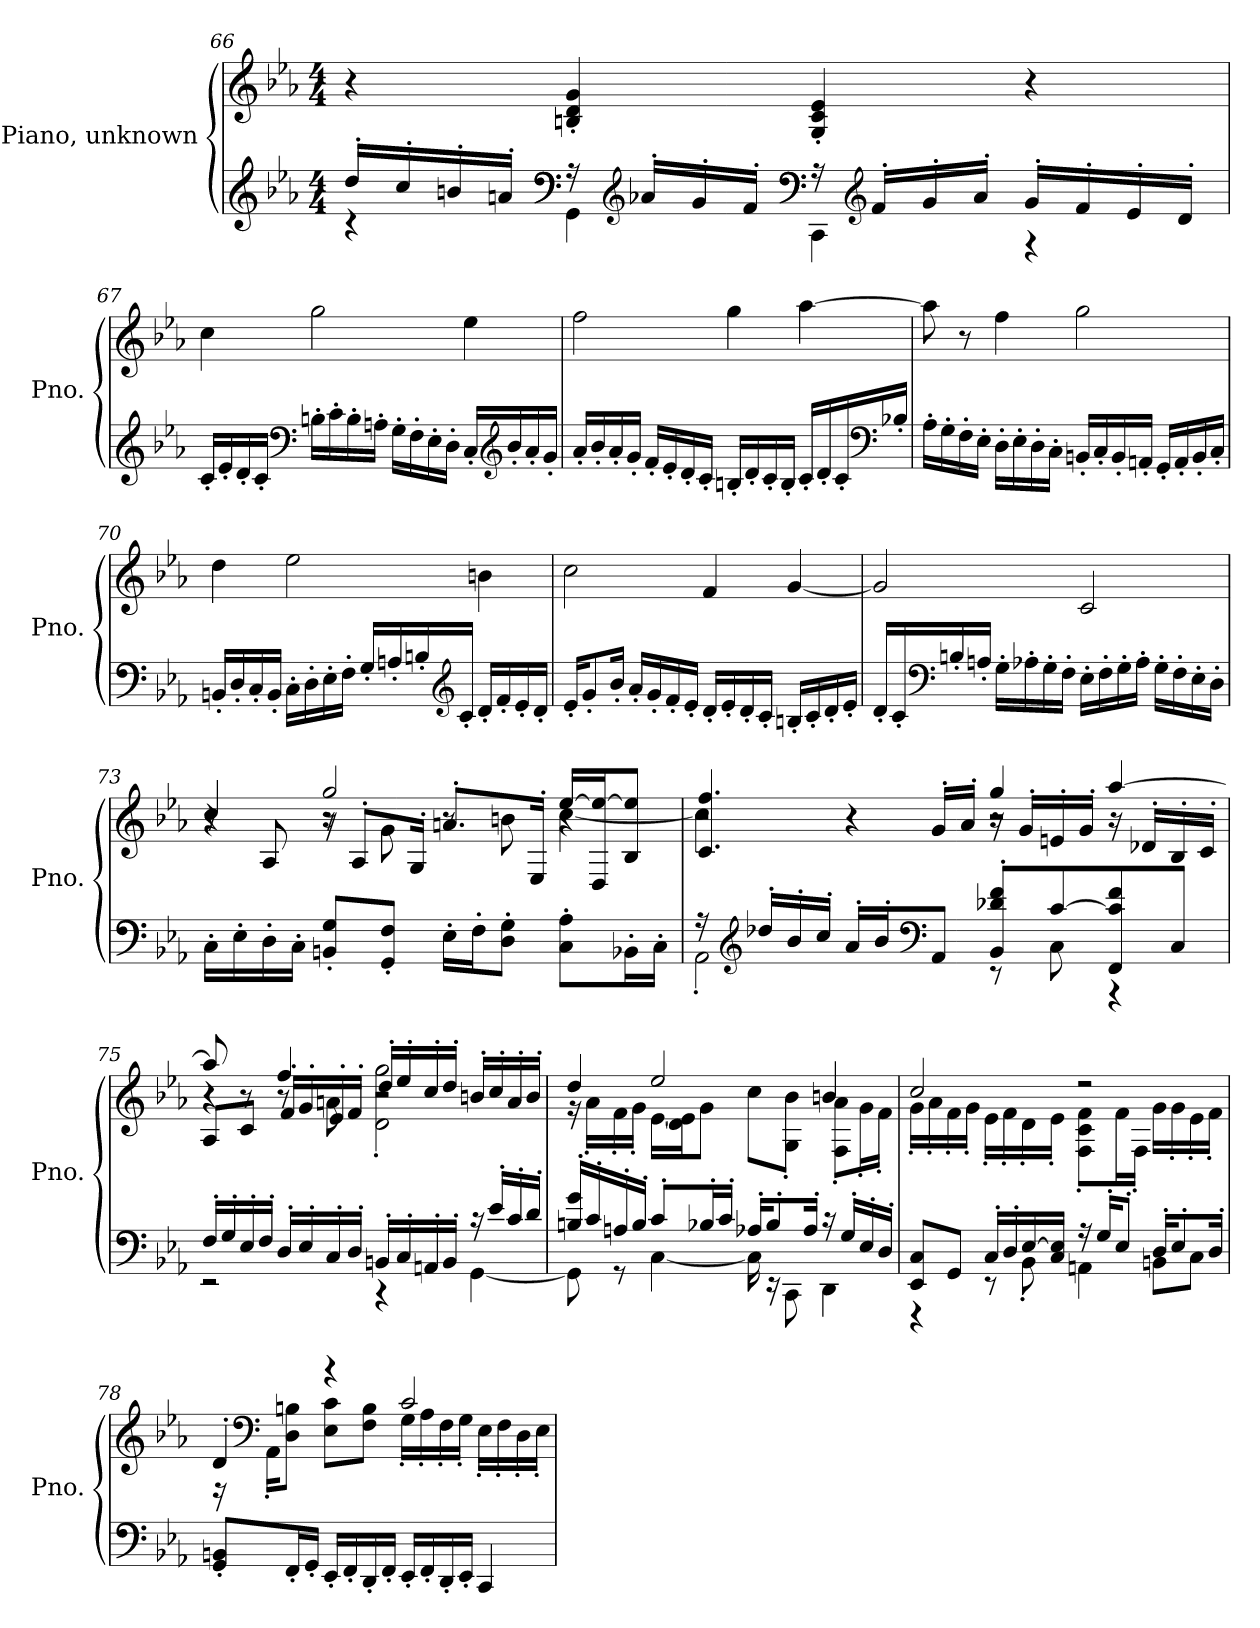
**kern	**kern
*part1	*part1
*staff2	*staff1
*I"Piano, unknown	*
*I'Pno.	*
*clefG2	*clefG2
*k[b-e-a-]	*k[b-e-a-]
*M4/4	*M4/4
=66	=66
*^	*
16dd'/LL	4r	4r
16cc'/	.	.
16bn'/	.	.
16an'/JJ	.	.
*clefF4	*	*
16r	4GG\	4Bn/' 4d/' 4g/'
*clefG2	*	*
16a-X'/LL	.	.
16g'/	.	.
16f'/JJ	.	.
*clefF4	*	*
16r	4CC\	4G/' 4c/' 4e-/'
*clefG2	*	*
16f'/LL	.	.
16g'/	.	.
16a-'/JJ	.	.
16g'/LL	4r	4r
16f'/	.	.
16e-'/	.	.
16d'/JJ	.	.
*v	*v	*
!!LO:LB:g=z
=67	=67
16c'/LL	4cc\
16e-'/	.
16d'/	.
16c'/JJ	.
*clefF4	*
16Bn'\LL	2gg\
16c'\	.
16B'\	.
16An'\JJ	.
16G'\LL	.
16F'\	.
16E-'\	.
16D'\JJ	.
16C'/LL	4ee-\
*clefG2	*
16b-'/	.
16a-'/	.
16g'/JJ	.
=68	=68
16a-'/LL	2ff\
16b-'/	.
16a-'/	.
16g'/JJ	.
16f'/LL	.
16e-'/	.
16d'/	.
16c'/JJ	.
16Bn'/LL	4gg\
16d'/	.
16c'/	.
16B'/JJ	.
16c'/LL	[4aa-\
16d'/	.
16c'/	.
*clefF4	*
16B-X'/JJ	.
!!LO:LB:g=z
=69	=69
16A-'\LL	8aa-\]
16G'\	.
16F'\	8r
16E-'\JJ	.
16D'\LL	4ff\
16E-'\	.
16D'\	.
16C'\JJ	.
16BBn'/LL	2gg\
16C'/	.
16BB'/	.
16AAn'/JJ	.
16GG'/LL	.
16AA'/	.
16BB'/	.
16C'/JJ	.
=70	=70
16BBn'/LL	4dd\
16D'/	.
16C'/	.
16BB'/JJ	.
16C'\LL	2ee-\
16D'\	.
16E-'\	.
16F'\JJ	.
16G'/LL	.
16An'/	.
16Bn'/	.
*clefG2	*
16c'/JJ	.
16d'/LL	4bn\
16f'/	.
16e-'/	.
16d'/JJ	.
!!LO:LB:g=z
=71	=71
16e-'/KL	2cc\
8g'/	.
16b-'/Jk	.
16a-'/LL	.
16g'/	.
16f'/	.
16e-'/JJ	.
16d'/LL	4f/
16e-'/	.
16d'/	.
16c'/JJ	.
16Bn'/LL	[4g/
16c'/	.
16d'/	.
16e-'/JJ	.
=72	=72
16d'/LL	2g/]
16c'/	.
*clefF4	*
16Bn'/	.
16An'/JJ	.
16G'\LL	.
16A-X'\	.
16G'\	.
16F'\JJ	.
16E-'\LL	2c/
16F'\	.
16G'\	.
16A-'\JJ	.
16G'\LL	.
16F'\	.
16E-'\	.
16D'\JJ	.
!!LO:PB:g=z
=73	=73
*	*^
*	*	*^
16C'\LL	4cc/	4r	8r
16E-'\	.	.	.
16D'\	.	.	8A-/
16C'\JJ	.	.	.
8BBn/' 8G/'L	2gg/	8r	16r
.	.	.	8A-'/L
8GG/' 8F/'J	.	8g\	.
.	.	.	16G'/Jk
16E-'\LL	.	8r	8.an'/L
16F'\J	.	.	.
8D\' 8G\'J	.	8bn\	.
.	.	.	16E-'/Jk
8C\' 8A-\'L	4r	[4cc\	[16ee-/LL
.	.	.	16D/ 16ee-/_J
16BB-X'\L	.	.	8B-/ 8ee-/]J
16C'\JJ	.	.	.
=74	=74	=74	=74
*^	*	*	*
16r	2AA-'\	2r	4cc\]	4.c/ 4.ff/
*clefG2	*	*	*	*
16dd-X'/LL	.	.	.	.
16b-'/	.	.	.	.
16cc'/JJ	.	.	.	.
16a-'/LL	.	.	4r	.
16b-'/J	.	.	.	.
*clefF4	*	*	*	*
8AA-/J	.	.	.	16g'/LL
.	.	.	.	16a-'/JJ
8BB-/' 8d-X/' 8f/'L	8r	4gg/	2r	16r
.	.	.	.	16g'/LL
[8c/	8C\	.	.	16en'/
.	.	.	.	16g'/JJ
8FF/ 8c/] 8f/	4r	[4aa-/	.	16r
.	.	.	.	16d-X'/LL
8C/J	.	.	.	16B-'/
.	.	.	.	16c'/JJ
!!LO:LB:g=z	!!	!!
=75	=75	=75	=75	=75
16F'/LL	2r	8aa-/]	4r	8A-/L
16G'/	.	.	.	.
16E-'/	.	8r	.	8c/J
16F'/JJ	.	.	.	.
16D'/LL	.	4ff/	8r	16f'/LL
16E-'/	.	.	.	16g'/
16C'/	.	.	8an\	16e-'/
16D'/JJ	.	.	.	16f'/JJ
16BBn'/LL	4r	2r	2d\' 2gg\'	16dd'/LL
16C'/	.	.	.	16ee-'/
16AAn'/	.	.	.	16cc'/
16BB'/JJ	.	.	.	16dd'/JJ
16r	[4GG\	.	.	16bn'/LL
16e-'/LL	.	.	.	16cc'/
16c'/	.	.	.	16a'/
16d'/JJ	.	.	.	16b'/JJ
*	*	*	*v	*v
=76	=76	=76	=76
16Bn/' 16g/'LL	8GG\]	4dd/	16r
16c'/	.	.	16a-'\LL
16An'/	8r	.	16f'\
16B'/JJ	.	.	16g'\JJ
8c'/L	[4C\	2ee-/	[16e-\LL
.	.	.	16d\ 16e-\]J
16B-X'/L	.	.	8g\J
16c'/JJ	.	.	.
16A-X'/KL	16C\]	.	8cc\L
8B-'/	16r	.	.
.	8CC\	.	8G\' 8b-\'J
16A-'/Jk	.	.	.
16r	4DD\	4bn/	8F\' 8a-\'L
16G'/LL	.	.	.
16E-'/	.	.	16g'\L
16D'/JJ	.	.	16f'\JJ
!!LO:LB:g=z	!!
=77	=77	=77	=77
8EE-/ 8C/L	4r	2cc/	16g'\LL
.	.	.	16a-'\
8GG/J	.	.	16f'\
.	.	.	16g'\JJ
16C'/LL	8r	.	16e-'\LL
16D'/	.	.	16f'\
[16E-/	8BB-'\	.	16d'\
16C/ 16E-/]JJ	.	.	16e-'\JJ
16r	4AAn\	2r	8F\' 8c\' 8f\'L
16G'/KL	.	.	.
8E-'/J	.	.	16f\L
.	.	.	16F'\JJ
16D'/KL	8BBn\L	.	16g\LL
8E-'/	.	.	16g'\
.	8C\J	.	16e-'\
16D'/Jk	.	.	16f'\JJ
*v	*v	*	*
=78	=78	=78
8GG/' 8BBn/'L	4d'/	16r
*	*clefF4	*
.	.	16AA-'\KL
16FF'/L	.	8D\ 8Bn\J
16GG'/JJ	.	.
16EE-'/LL	4r	8E-\ 8c\L
16FF'/	.	.
16DD'/	.	8F\ 8B\J
16FF'/JJ	.	.
16EE-'/LL	2c/	16G'\LL
16FF'/	.	16A-'\
16DD'/	.	16F'\
16EE-'/JJ	.	16G'\JJ
4CC/	.	16E-'\LL
.	.	16F'\
.	.	16D'\
.	.	16E-'\JJ
*	*v	*v
=	=
*-	*-
